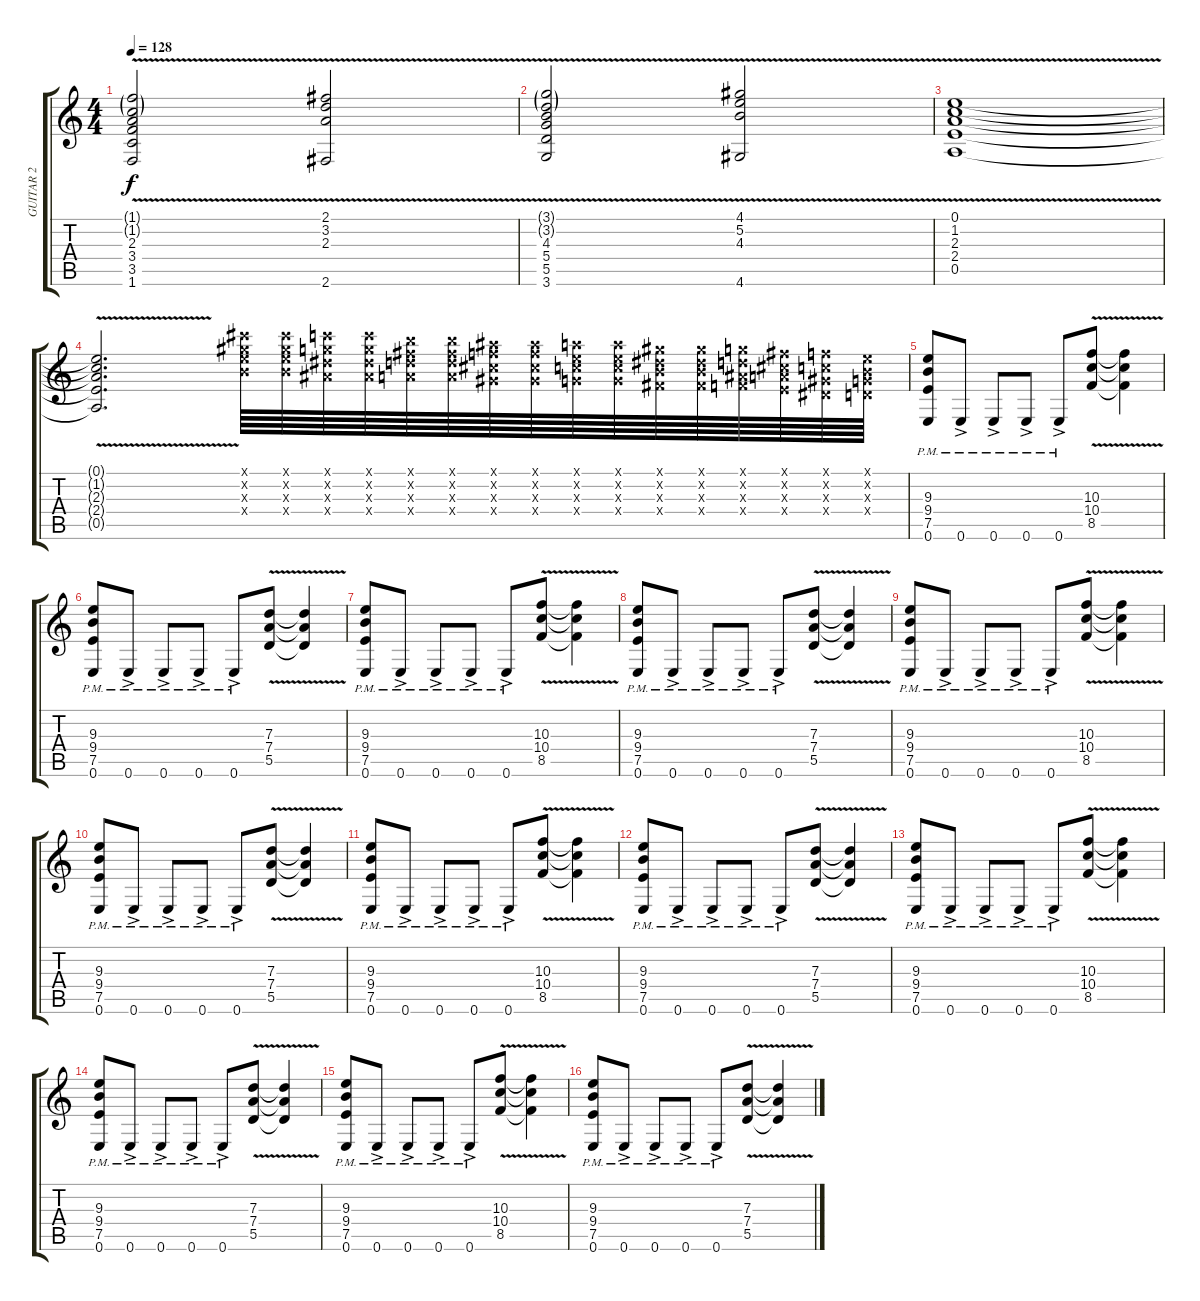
\track ("GUITAR 2" "GUITAR 2") {instrument overdrivenguitar}
\staff {score tabs}
\tuning (E4 B3 G3 D3 A2 E2) {hide}
\ts (4 4)
\tempo 128
\clef g2
\ks aminor
(1.1{g} 1.2{g} 2.3 3.4 3.5 1.6{v}).2{dy f} (2.1 3.2 2.3 2.6{v}).2 |
(3.1{g} 3.2{g} 4.3 5.4 5.5 3.6{v}).2 (4.1 5.2 4.3 4.6{v}).2 |
(0.1{v} 1.2 2.3 2.4 0.5).1 |
(0.1{t} 1.2{t} 2.3{t} 2.4{t} 0.5{t}).2{d} (9.1{x} 9.2{x} 9.3{x} 9.4{x}).64 (9.1{x} 9.2{x} 9.3{x} 9.4{x}).64 (8.1{x} 8.2{x} 8.3{x} 8.4{x}).64 (8.1{x} 8.2{x} 8.3{x} 8.4{x}).64 (7.1{x} 7.2{x} 7.3{x} 7.4{x}).64 (7.1{x} 7.2{x} 7.3{x} 7.4{x}).64 (6.1{x} 6.2{x} 6.3{x} 6.4{x}).64 (6.1{x} 6.2{x} 6.3{x} 6.4{x}).64 (5.1{x} 5.2{x} 5.3{x} 5.4{x}).64 (5.1{x} 5.2{x} 5.3{x} 5.4{x}).64 (4.1{x} 4.2{x} 4.3{x} 4.4{x}).64 (4.1{x} 4.2{x} 4.3{x} 4.4{x}).64 (3.1{x} 3.2{x} 3.3{x} 3.4{x}).64 (2.1{x} 2.2{x} 2.3{x} 2.4{x}).64 (1.1{x} 1.2{x} 1.3{x} 1.4{x}).64 (0.1{x} 0.2{x} 0.3{x} 0.4{x}).64 |
(9.3{pm} 9.4{pm} 7.5{pm} 0.6{pm}).8 0.6{ac pm}.8 0.6{ac pm}.8 0.6{ac pm}.8 0.6{ac pm}.8 (10.3 10.4 8.5{v}).8 (10.3{t} 10.4{t} 8.5{t}).4 |
(9.3{pm} 9.4{pm} 7.5{pm} 0.6{pm}).8 0.6{ac pm}.8 0.6{ac pm}.8 0.6{ac pm}.8 0.6{ac pm}.8 (7.3 7.4 5.5{v}).8 (7.3{t} 7.4{t} 5.5{t}).4 |
(9.3{pm} 9.4{pm} 7.5{pm} 0.6{pm}).8 0.6{ac pm}.8 0.6{ac pm}.8 0.6{ac pm}.8 0.6{ac pm}.8 (10.3 10.4 8.5{v}).8 (10.3{t} 10.4{t} 8.5{t}).4 |
(9.3{pm} 9.4{pm} 7.5{pm} 0.6{pm}).8 0.6{ac pm}.8 0.6{ac pm}.8 0.6{ac pm}.8 0.6{ac pm}.8 (7.3 7.4 5.5{v}).8 (7.3{t} 7.4{t} 5.5{t}).4 |
(9.3{pm} 9.4{pm} 7.5{pm} 0.6{pm}).8 0.6{ac pm}.8 0.6{ac pm}.8 0.6{ac pm}.8 0.6{ac pm}.8 (10.3 10.4 8.5{v}).8 (10.3{t} 10.4{t} 8.5{t}).4 |
(9.3{pm} 9.4{pm} 7.5{pm} 0.6{pm}).8 0.6{ac pm}.8 0.6{ac pm}.8 0.6{ac pm}.8 0.6{ac pm}.8 (7.3 7.4 5.5{v}).8 (7.3{t} 7.4{t} 5.5{t}).4 |
(9.3{pm} 9.4{pm} 7.5{pm} 0.6{pm}).8 0.6{ac pm}.8 0.6{ac pm}.8 0.6{ac pm}.8 0.6{ac pm}.8 (10.3 10.4 8.5{v}).8 (10.3{t} 10.4{t} 8.5{t}).4 |
(9.3{pm} 9.4{pm} 7.5{pm} 0.6{pm}).8 0.6{ac pm}.8 0.6{ac pm}.8 0.6{ac pm}.8 0.6{ac pm}.8 (7.3 7.4 5.5{v}).8 (7.3{t} 7.4{t} 5.5{t}).4 |
(9.3{pm} 9.4{pm} 7.5{pm} 0.6{pm}).8 0.6{ac pm}.8 0.6{ac pm}.8 0.6{ac pm}.8 0.6{ac pm}.8 (10.3 10.4 8.5{v}).8 (10.3{t} 10.4{t} 8.5{t}).4 |
(9.3{pm} 9.4{pm} 7.5{pm} 0.6{pm}).8 0.6{ac pm}.8 0.6{ac pm}.8 0.6{ac pm}.8 0.6{ac pm}.8 (7.3 7.4 5.5{v}).8 (7.3{t} 7.4{t} 5.5{t}).4 |
(9.3{pm} 9.4{pm} 7.5{pm} 0.6{pm}).8 0.6{ac pm}.8 0.6{ac pm}.8 0.6{ac pm}.8 0.6{ac pm}.8 (10.3 10.4 8.5{v}).8 (10.3{t} 10.4{t} 8.5{t}).4 |
(9.3{pm} 9.4{pm} 7.5{pm} 0.6{pm}).8 0.6{ac pm}.8 0.6{ac pm}.8 0.6{ac pm}.8 0.6{ac pm}.8 (7.3 7.4 5.5{v}).8 (7.3{t} 7.4{t} 5.5{t}).4
